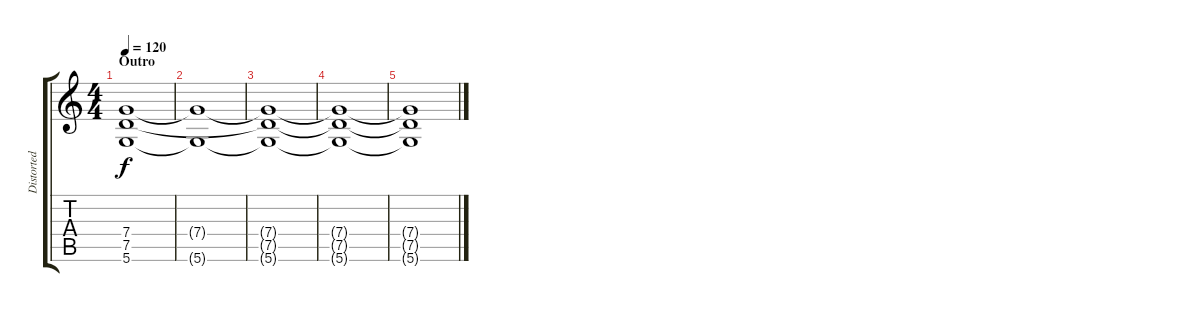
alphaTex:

\track ("Distorted Rhythm" "Distorted ") {instrument distortionguitar}
\staff {score tabs}
\tuning (D4 A3 F3 C3 G2 D2) {hide}
\ts (4 4)
\section ("" "Outro")
\tempo 120
\clef g2
\ks c
(7.4 7.5 5.6).1{dy f} |
(7.4{t} 5.6{t}).1 |
(7.4{t} 7.5{t} 5.6{t}).1 |
(7.4{t} 7.5{t} 5.6{t}).1 |
(7.4{t} 7.5{t} 5.6{t}).1
